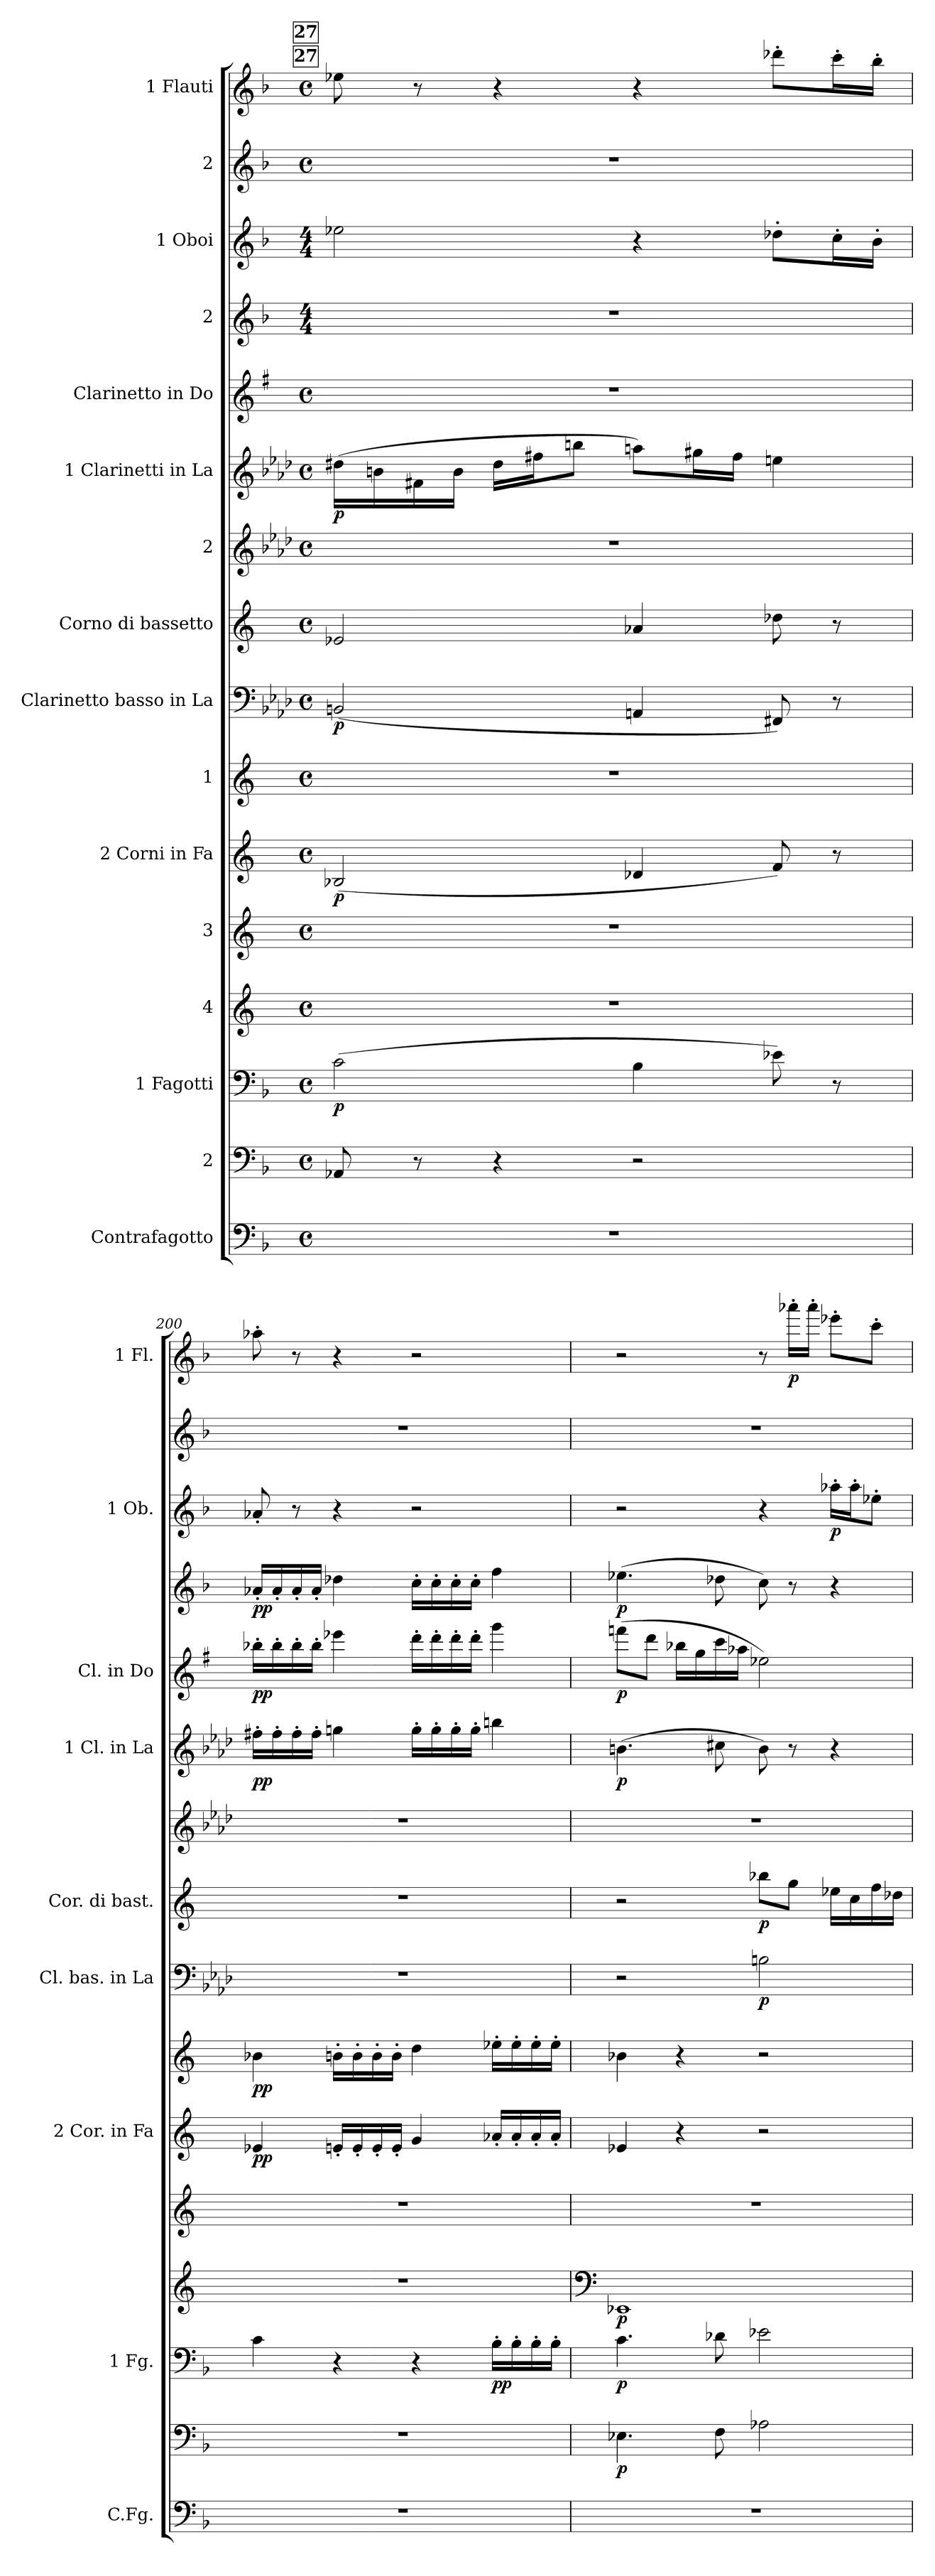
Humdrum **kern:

**kern	**kern	**dynam	**kern	**dynam	**kern	**dynam	**kern	**kern	**dynam	**kern	**dynam	**kern	**dynam	**kern	**dynam	**kern	**kern	**dynam	**kern	**dynam	**kern	**dynam	**kern	**dynam	**kern	**kern	**dynam
*part16	*part15	*part15	*part14	*part14	*part13	*part13	*part12	*part11	*part11	*part10	*part10	*part9	*part9	*part8	*part8	*part7	*part6	*part6	*part5	*part5	*part4	*part4	*part3	*part3	*part2	*part1	*part1
*staff16	*staff15	*staff15	*staff14	*staff14	*staff13	*staff13	*staff12	*staff11	*staff11	*staff10	*staff10	*staff9	*staff9	*staff8	*staff8	*staff7	*staff6	*staff6	*staff5	*staff5	*staff4	*staff4	*staff3	*staff3	*staff2	*staff1	*staff1
*I"Contrafagotto	*I"2	*	*I"1  Fagotti	*	*I"4	*	*I"3	*I"2  Corni in Fa	*	*I"1	*	*I"Clarinetto basso in La	*	*I"Corno di bassetto	*	*I"2	*I"1  Clarinetti in La	*	*I"Clarinetto in Do	*	*I"2	*	*I"1  Oboi	*	*I"2	*I"1  Flauti	*
*I'C.Fg.	*	*	*I'1  Fg.	*	*	*	*	*I'2  Cor. in Fa	*	*	*	*I'Cl. bas. in La	*	*I'Cor. di bast.	*	*	*I'1  Cl. in La	*	*I'Cl. in Do	*	*	*	*I'1  Ob.	*	*	*I'1  Fl.	*
!!LO:PB:g=z
*clefF4	*clefF4	*	*clefF4	*	*clefG2	*	*clefG2	*clefG2	*	*clefG2	*	*clefF4	*	*clefG2	*	*clefG2	*clefG2	*	*clefG2	*	*clefG2	*	*clefG2	*	*clefG2	*clefG2	*
*ITrd7c12	*	*	*	*	*ITrd4c7	*	*ITrd4c7	*ITrd4c7	*	*ITrd4c7	*	*ITrd2c3	*	*ITrd4c7	*	*ITrd2c3	*ITrd2c3	*	*ITrd1c2	*	*	*	*	*	*	*	*
*k[b-]	*k[b-]	*	*k[b-]	*	*k[b-]	*	*k[b-]	*k[b-]	*	*k[b-]	*	*k[b-]	*	*k[b-]	*	*k[b-]	*k[b-]	*	*k[b-]	*	*k[b-]	*	*k[b-]	*	*k[b-]	*k[b-]	*
*M4/4	*M4/4	*	*M4/4	*	*M4/4	*	*M4/4	*M4/4	*	*M4/4	*	*M4/4	*	*M4/4	*	*M4/4	*M4/4	*	*M4/4	*	*M4/4	*	*M4/4	*	*M4/4	*M4/4	*
*met(c)	*met(c)	*	*met(c)	*	*met(c)	*	*met(c)	*met(c)	*	*met(c)	*	*met(c)	*	*met(c)	*	*met(c)	*met(c)	*	*met(c)	*	*	*	*	*	*met(c)	*met(c)	*
!!LO:REH:place=s1:b:B:cj:fs=14:t=27
!!LO:REH:place=s1:a:B:cj:fs=14:t=27
=199	=199	=199	=199	=199	=199	=199	=199	=199	=199	=199	=199	=199	=199	=199	=199	=199	=199	=199	=199	=199	=199	=199	=199	=199	=199	=199	=199
!	!	!	!	!LO:DY:b	!	!	!	!	!LO:DY:b	!	!	!	!LO:DY:b	!	!	!	!	!LO:DY:b	!	!	!	!	!	!	!	!	!
1r	8AA-X/	.	(2c\	p	1r	.	1r	(2E-X/	p	1r	.	(2GG#X/	p	2A-X/	.	1r	(16b#X\LL	p	1r	.	1r	.	2ee-X\	.	1r	8ee-X\	.
.	.	.	.	.	.	.	.	.	.	.	.	.	.	.	.	.	16g#X\	.	.	.	.	.	.	.	.	.	.
.	8r	.	.	.	.	.	.	.	.	.	.	.	.	.	.	.	16d#X\	.	.	.	.	.	.	.	.	8r	.
.	.	.	.	.	.	.	.	.	.	.	.	.	.	.	.	.	16g#\JJ	.	.	.	.	.	.	.	.	.	.
.	4r	.	.	.	.	.	.	.	.	.	.	.	.	.	.	.	16b#\LL	.	.	.	.	.	.	.	.	4r	.
.	.	.	.	.	.	.	.	.	.	.	.	.	.	.	.	.	16dd#X\J	.	.	.	.	.	.	.	.	.	.
.	.	.	.	.	.	.	.	.	.	.	.	.	.	.	.	.	8gg#X\J	.	.	.	.	.	.	.	.	.	.
.	2r	.	4B-\	.	.	.	.	4G-X/	.	.	.	4FF#X/	.	4d-X/	.	.	8ff#X\L)	.	.	.	.	.	4r	.	.	4r	.
.	.	.	.	.	.	.	.	.	.	.	.	.	.	.	.	.	16ee#X\L	.	.	.	.	.	.	.	.	.	.
.	.	.	.	.	.	.	.	.	.	.	.	.	.	.	.	.	16dd#\JJ	.	.	.	.	.	.	.	.	.	.
.	.	.	8e-X\)	.	.	.	.	8B-/)	.	.	.	8DD#X/)	.	8g-X\	.	.	4cc#X\	.	.	.	.	.	8dd-X'\L	.	.	8ddd-X'\L	.
.	.	.	8r	.	.	.	.	8r	.	.	.	8r	.	8r	.	.	.	.	.	.	.	.	16cc'\L	.	.	16ccc'\L	.
.	.	.	.	.	.	.	.	.	.	.	.	.	.	.	.	.	.	.	.	.	.	.	16b-'\JJ	.	.	16bb-'\JJ	.
=200	=200	=200	=200	=200	=200	=200	=200	=200	=200	=200	=200	=200	=200	=200	=200	=200	=200	=200	=200	=200	=200	=200	=200	=200	=200	=200	=200
!	!	!	!	!	!	!	!	!	!LO:DY:b	!	!LO:DY:b	!	!	!	!	!	!	!LO:DY:b	!	!LO:DY:b	!	!LO:DY:b	!	!	!	!	!
1r	1r	.	4c\	.	1r	.	1r	4A-X/	pp	4e-X\	pp	1r	.	1r	.	1r	16dd#X'\LL	pp	16aa-X'\LL	pp	16a-X'/LL	pp	8a-X'/	.	1r	8aa-X'\	.
.	.	.	.	.	.	.	.	.	.	.	.	.	.	.	.	.	16dd#'\	.	16aa-'\	.	16a-'/	.	.	.	.	.	.
.	.	.	.	.	.	.	.	.	.	.	.	.	.	.	.	.	16dd#'\	.	16aa-'\	.	16a-'/	.	8r	.	.	8r	.
.	.	.	.	.	.	.	.	.	.	.	.	.	.	.	.	.	16dd#'\JJ	.	16aa-'\JJ	.	16a-'/JJ	.	.	.	.	.	.
.	.	.	4r	.	.	.	.	16An'/LL	.	16en'\LL	.	.	.	.	.	.	4een\	.	4ddd-X\	.	4dd-X\	.	4r	.	.	4r	.
.	.	.	.	.	.	.	.	16A'/	.	16e'\	.	.	.	.	.	.	.	.	.	.	.	.	.	.	.	.	.
.	.	.	.	.	.	.	.	16A'/	.	16e'\	.	.	.	.	.	.	.	.	.	.	.	.	.	.	.	.	.
.	.	.	.	.	.	.	.	16A'/JJ	.	16e'\JJ	.	.	.	.	.	.	.	.	.	.	.	.	.	.	.	.	.
.	.	.	4r	.	.	.	.	4c/	.	4g\	.	.	.	.	.	.	16ee'\LL	.	16ccc'\LL	.	16cc'\LL	.	2r	.	.	2r	.
.	.	.	.	.	.	.	.	.	.	.	.	.	.	.	.	.	16ee'\	.	16ccc'\	.	16cc'\	.	.	.	.	.	.
.	.	.	.	.	.	.	.	.	.	.	.	.	.	.	.	.	16ee'\	.	16ccc'\	.	16cc'\	.	.	.	.	.	.
.	.	.	.	.	.	.	.	.	.	.	.	.	.	.	.	.	16ee'\JJ	.	16ccc'\JJ	.	16cc'\JJ	.	.	.	.	.	.
!	!	!	!	!LO:DY:b	!	!	!	!	!	!	!	!	!	!	!	!	!	!	!	!	!	!	!	!	!	!	!
.	.	.	16B-'\LL	pp	.	.	.	16d-X'/LL	.	16a-X'\LL	.	.	.	.	.	.	4gg#X\	.	4fff\	.	4ff\	.	.	.	.	.	.
.	.	.	16B-'\	.	.	.	.	16d-'/	.	16a-'\	.	.	.	.	.	.	.	.	.	.	.	.	.	.	.	.	.
.	.	.	16B-'\	.	.	.	.	16d-'/	.	16a-'\	.	.	.	.	.	.	.	.	.	.	.	.	.	.	.	.	.
.	.	.	16B-'\JJ	.	.	.	.	16d-'/JJ	.	16a-'\JJ	.	.	.	.	.	.	.	.	.	.	.	.	.	.	.	.	.
=201	=201	=201	=201	=201	=201	=201	=201	=201	=201	=201	=201	=201	=201	=201	=201	=201	=201	=201	=201	=201	=201	=201	=201	=201	=201	=201	=201
*	*	*	*	*	*clefF4	*	*	*	*	*	*	*	*	*	*	*	*	*	*	*	*	*	*	*	*	*	*
!	!	!LO:DY:b	!	!LO:DY:b	!	!LO:DY:b	!	!	!	!	!	!	!	!	!	!	!	!LO:DY:b	!	!LO:DY:b	!	!LO:DY:b	!	!	!	!	!
1r	4.E-X\	p	4.c\	p	1AAA-X	p	1r	4A-X/	.	4e-X\	.	2r	.	2r	.	1r	(4.g#X\	p	(8eee-X\L	p	(4.ee-X\	p	2r	.	1r	2r	.
.	.	.	.	.	.	.	.	.	.	.	.	.	.	.	.	.	.	.	8ccc\J	.	.	.	.	.	.	.	.
.	.	.	.	.	.	.	.	4r	.	4r	.	.	.	.	.	.	.	.	16aa-X\LL	.	.	.	.	.	.	.	.
.	.	.	.	.	.	.	.	.	.	.	.	.	.	.	.	.	.	.	16ff\	.	.	.	.	.	.	.	.
.	8F\	.	8d-X\	.	.	.	.	.	.	.	.	.	.	.	.	.	8a#X\	.	16bb-\	.	8dd-X\	.	.	.	.	.	.
.	.	.	.	.	.	.	.	.	.	.	.	.	.	.	.	.	.	.	16gg-X\JJ	.	.	.	.	.	.	.	.
!	!	!	!	!	!	!	!	!	!	!	!	!	!LO:DY:b	!	!LO:DY:b	!	!	!	!	!	!	!	!	!	!	!	!
.	2A-X\	.	2e-X\	.	.	.	.	2r	.	2r	.	2G#X\	p	8ee-X\L	p	.	8g#\)	.	2dd-X\)	.	8cc\)	.	4r	.	.	8r	.
!	!	!	!	!	!	!	!	!	!	!	!	!	!	!	!	!	!	!	!	!	!	!	!	!	!	!	!LO:DY:b
.	.	.	.	.	.	.	.	.	.	.	.	.	.	8cc\J	.	.	8r	.	.	.	8r	.	.	.	.	16aaa-X'\LL	p
.	.	.	.	.	.	.	.	.	.	.	.	.	.	.	.	.	.	.	.	.	.	.	.	.	.	16aaa-'\JJ	.
!	!	!	!	!	!	!	!	!	!	!	!	!	!	!	!	!	!	!	!	!	!	!	!	!LO:DY:b	!	!	!
.	.	.	.	.	.	.	.	.	.	.	.	.	.	16a-X\LL	.	.	4r	.	.	.	4r	.	16aa-X'\LL	p	.	8eee-X'\L	.
.	.	.	.	.	.	.	.	.	.	.	.	.	.	16f\	.	.	.	.	.	.	.	.	16aa-'\J	.	.	.	.
.	.	.	.	.	.	.	.	.	.	.	.	.	.	16b-\	.	.	.	.	.	.	.	.	8ee-X'\J	.	.	8ccc'\J	.
.	.	.	.	.	.	.	.	.	.	.	.	.	.	16g-X\JJ	.	.	.	.	.	.	.	.	.	.	.	.	.
=	=	=	=	=	=	=	=	=	=	=	=	=	=	=	=	=	=	=	=	=	=	=	=	=	=	=	=
*-	*-	*-	*-	*-	*-	*-	*-	*-	*-	*-	*-	*-	*-	*-	*-	*-	*-	*-	*-	*-	*-	*-	*-	*-	*-	*-	*-
